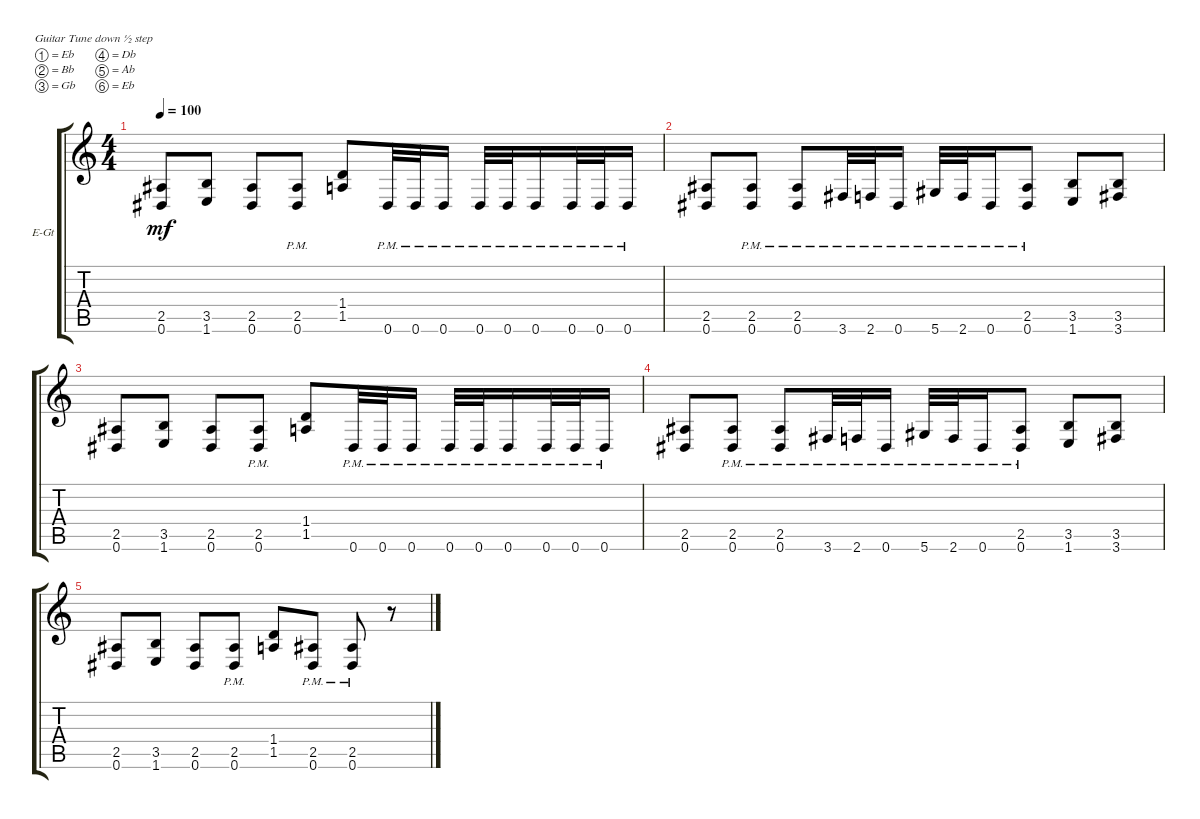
\bracketExtendMode groupsimilarinstruments
\firstSystemTrackNameOrientation horizontal
\otherSystemsTrackNameOrientation horizontal
\track ("Electric Guitar 1" "E-Gt") {instrument distortionguitar}
\staff {score tabs}
\tuning (Eb4 Bb3 Gb3 Db3 Ab2 Eb2)
\ts (4 4)
\tempo 100
\clef g2
\ks c
(0.6 2.5).8{dy mf} (1.6 3.5).8 (0.6 2.5).8 (0.6{pm} 2.5{pm}).8 (1.5 1.4).8 0.6{pm}.32 0.6{pm}.32 0.6{pm}.16 0.6{pm}.32 0.6{pm}.32 0.6{pm}.16 0.6{pm}.32 0.6{pm}.32 0.6{pm}.16 |
(2.5 0.6).8 (2.5{pm} 0.6{pm}).8 (2.5{pm} 0.6{pm}).8 3.6{pm}.32 2.6{pm}.32 0.6{pm}.16 5.6{pm}.32 2.6{pm}.32 0.6{pm}.16 (2.5{pm} 0.6{pm}).8 (3.5 1.6).8 (3.5 3.6).8 |
(0.6 2.5).8 (1.6 3.5).8 (0.6 2.5).8 (0.6{pm} 2.5{pm}).8 (1.5 1.4).8 0.6{pm}.32 0.6{pm}.32 0.6{pm}.16 0.6{pm}.32 0.6{pm}.32 0.6{pm}.16 0.6{pm}.32 0.6{pm}.32 0.6{pm}.16 |
(2.5 0.6).8 (2.5{pm} 0.6{pm}).8 (2.5{pm} 0.6{pm}).8 3.6{pm}.32 2.6{pm}.32 0.6{pm}.16 5.6{pm}.32 2.6{pm}.32 0.6{pm}.16 (2.5{pm} 0.6{pm}).8 (3.5 1.6).8 (3.5 3.6).8 |
(0.6 2.5).8 (1.6 3.5).8 (0.6 2.5).8 (0.6{pm} 2.5{pm}).8 (1.5 1.4).8 (0.6{pm} 2.5{pm}).8 (0.6{pm} 2.5{pm}).8 r.8
